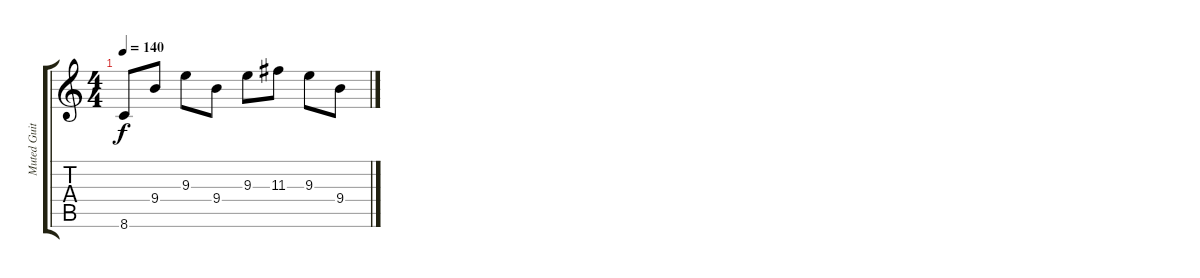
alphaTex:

\track ("Muted Guitar" "Muted Guit") {instrument electricguitarmuted}
\staff {score tabs}
\tuning (E4 B3 G3 D3 A2 E2) {hide}
\ts (4 4)
\tempo 140
\clef g2
\ks c
8.6.8{dy f} 9.4.8 9.3.8 9.4.8 9.3.8 11.3.8 9.3.8 9.4.8
